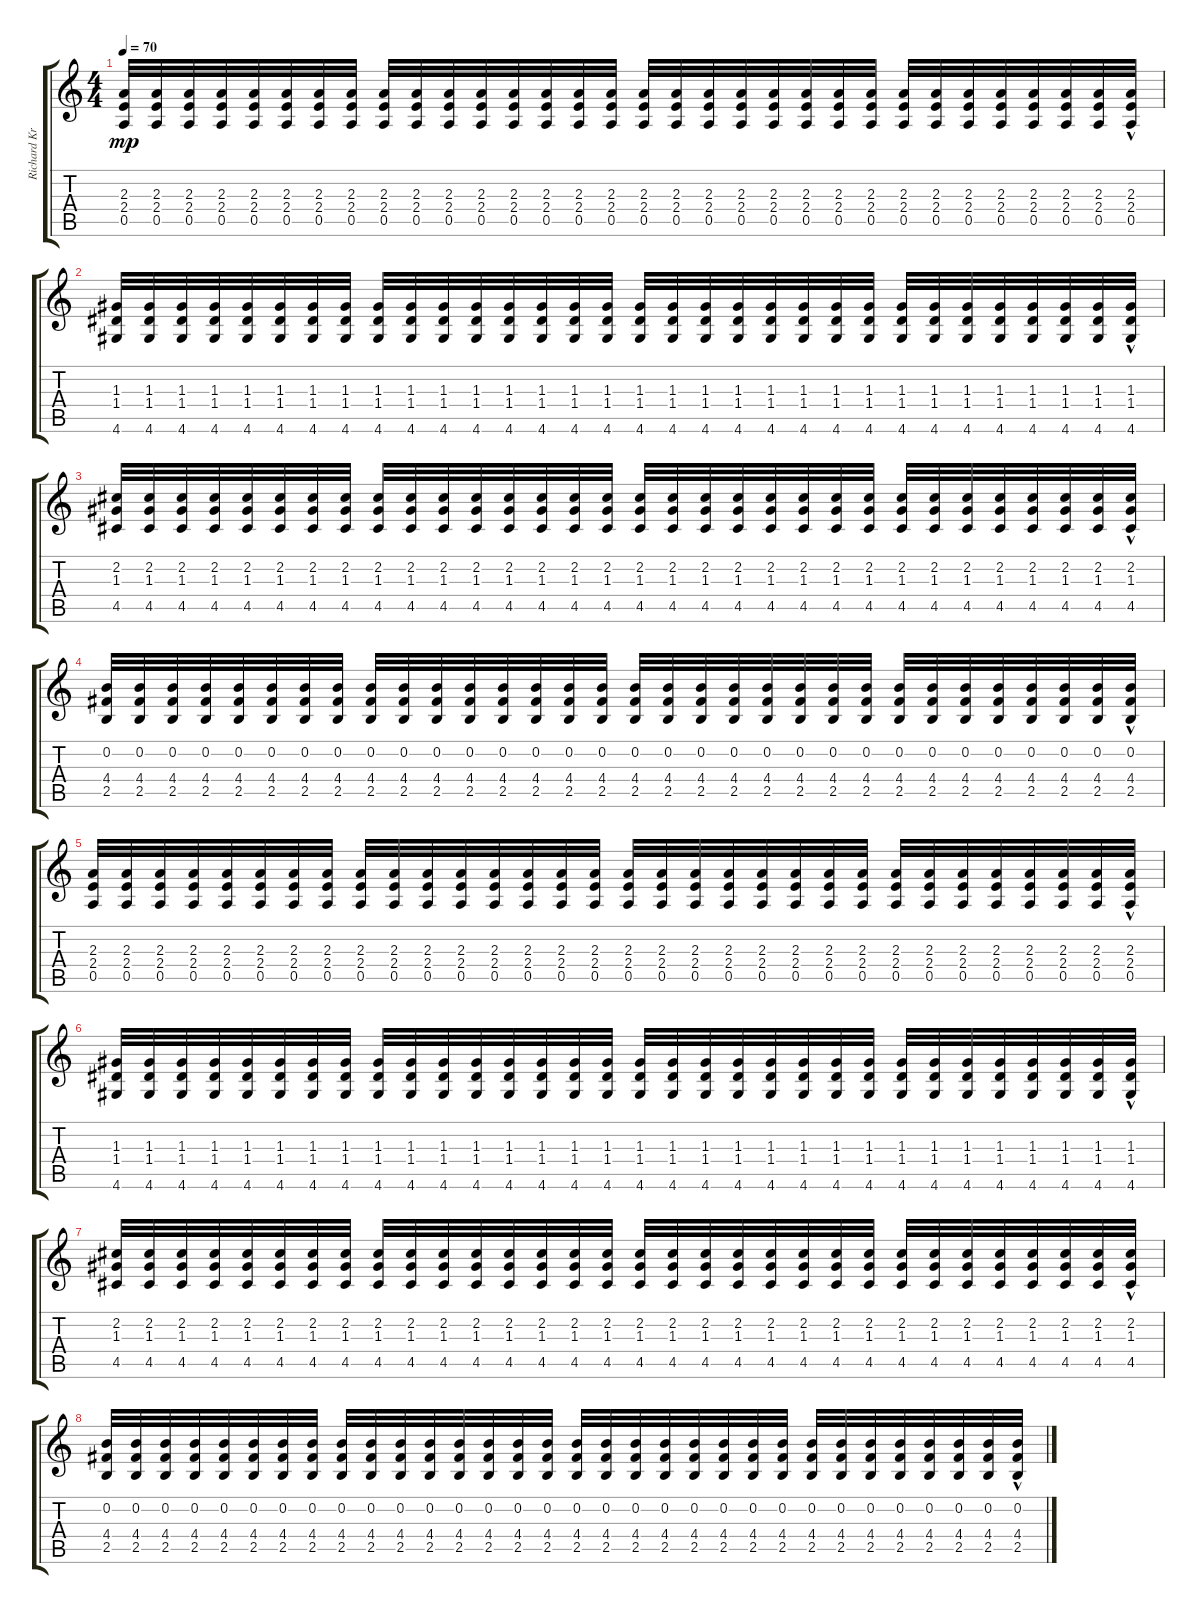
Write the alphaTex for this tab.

\track ("Richard Kruspe" "Richard Kr") {instrument distortionguitar}
\staff {score tabs}
\tuning (E4 B3 G3 D3 A2 E2) {hide}
\ts (4 4)
\tempo 70
\clef g2
\ks c
(2.3 2.4 0.5).32{dy mp} (2.3 2.4 0.5).32 (2.3 2.4 0.5).32 (2.3 2.4 0.5).32 (2.3 2.4 0.5).32 (2.3 2.4 0.5).32 (2.3 2.4 0.5).32 (2.3 2.4 0.5).32 (2.3 2.4 0.5).32 (2.3 2.4 0.5).32 (2.3 2.4 0.5).32 (2.3 2.4 0.5).32 (2.3 2.4 0.5).32 (2.3 2.4 0.5).32 (2.3 2.4 0.5).32 (2.3 2.4 0.5).32 (2.3 2.4 0.5).32 (2.3 2.4 0.5).32 (2.3 2.4 0.5).32 (2.3 2.4 0.5).32 (2.3 2.4 0.5).32 (2.3 2.4 0.5).32 (2.3 2.4 0.5).32 (2.3 2.4 0.5).32 (2.3 2.4 0.5).32 (2.3 2.4 0.5).32 (2.3 2.4 0.5).32 (2.3 2.4 0.5).32 (2.3 2.4 0.5).32 (2.3 2.4 0.5).32 (2.3 2.4 0.5).32 (2.3{hac} 2.4{hac} 0.5{hac}).32 |
(1.3 1.4 4.6).32 (1.3 1.4 4.6).32 (1.3 1.4 4.6).32 (1.3 1.4 4.6).32 (1.3 1.4 4.6).32 (1.3 1.4 4.6).32 (1.3 1.4 4.6).32 (1.3 1.4 4.6).32 (1.3 1.4 4.6).32 (1.3 1.4 4.6).32 (1.3 1.4 4.6).32 (1.3 1.4 4.6).32 (1.3 1.4 4.6).32 (1.3 1.4 4.6).32 (1.3 1.4 4.6).32 (1.3 1.4 4.6).32 (1.3 1.4 4.6).32 (1.3 1.4 4.6).32 (1.3 1.4 4.6).32 (1.3 1.4 4.6).32 (1.3 1.4 4.6).32 (1.3 1.4 4.6).32 (1.3 1.4 4.6).32 (1.3 1.4 4.6).32 (1.3 1.4 4.6).32 (1.3 1.4 4.6).32 (1.3 1.4 4.6).32 (1.3 1.4 4.6).32 (1.3 1.4 4.6).32 (1.3 1.4 4.6).32 (1.3 1.4 4.6).32 (1.3 1.4{hac} 4.6{hac}).32 |
(2.2 1.3 4.5).32 (2.2 1.3 4.5).32 (2.2 1.3 4.5).32 (2.2 1.3 4.5).32 (2.2 1.3 4.5).32 (2.2 1.3 4.5).32 (2.2 1.3 4.5).32 (2.2 1.3 4.5).32 (2.2 1.3 4.5).32 (2.2 1.3 4.5).32 (2.2 1.3 4.5).32 (2.2 1.3 4.5).32 (2.2 1.3 4.5).32 (2.2 1.3 4.5).32 (2.2 1.3 4.5).32 (2.2 1.3 4.5).32 (2.2 1.3 4.5).32 (2.2 1.3 4.5).32 (2.2 1.3 4.5).32 (2.2 1.3 4.5).32 (2.2 1.3 4.5).32 (2.2 1.3 4.5).32 (2.2 1.3 4.5).32 (2.2 1.3 4.5).32 (2.2 1.3 4.5).32 (2.2 1.3 4.5).32 (2.2 1.3 4.5).32 (2.2 1.3 4.5).32 (2.2 1.3 4.5).32 (2.2 1.3 4.5).32 (2.2 1.3 4.5).32 (2.2{hac} 1.3{hac} 4.5{hac}).32 |
(0.2 4.4 2.5).32 (0.2 4.4 2.5).32 (0.2 4.4 2.5).32 (0.2 4.4 2.5).32 (0.2 4.4 2.5).32 (0.2 4.4 2.5).32 (0.2 4.4 2.5).32 (0.2 4.4 2.5).32 (0.2 4.4 2.5).32 (0.2 4.4 2.5).32 (0.2 4.4 2.5).32 (0.2 4.4 2.5).32 (0.2 4.4 2.5).32 (0.2 4.4 2.5).32 (0.2 4.4 2.5).32 (0.2 4.4 2.5).32 (0.2 4.4 2.5).32 (0.2 4.4 2.5).32 (0.2 4.4 2.5).32 (0.2 4.4 2.5).32 (0.2 4.4 2.5).32 (0.2 4.4 2.5).32 (0.2 4.4 2.5).32 (0.2 4.4 2.5).32 (0.2 4.4 2.5).32 (0.2 4.4 2.5).32 (0.2 4.4 2.5).32 (0.2 4.4 2.5).32 (0.2 4.4 2.5).32 (0.2 4.4 2.5).32 (0.2 4.4 2.5).32 (0.2{hac} 4.4{hac} 2.5{hac}).32 |
(2.3 2.4 0.5).32 (2.3 2.4 0.5).32 (2.3 2.4 0.5).32 (2.3 2.4 0.5).32 (2.3 2.4 0.5).32 (2.3 2.4 0.5).32 (2.3 2.4 0.5).32 (2.3 2.4 0.5).32 (2.3 2.4 0.5).32 (2.3 2.4 0.5).32 (2.3 2.4 0.5).32 (2.3 2.4 0.5).32 (2.3 2.4 0.5).32 (2.3 2.4 0.5).32 (2.3 2.4 0.5).32 (2.3 2.4 0.5).32 (2.3 2.4 0.5).32 (2.3 2.4 0.5).32 (2.3 2.4 0.5).32 (2.3 2.4 0.5).32 (2.3 2.4 0.5).32 (2.3 2.4 0.5).32 (2.3 2.4 0.5).32 (2.3 2.4 0.5).32 (2.3 2.4 0.5).32 (2.3 2.4 0.5).32 (2.3 2.4 0.5).32 (2.3 2.4 0.5).32 (2.3 2.4 0.5).32 (2.3 2.4 0.5).32 (2.3 2.4 0.5).32 (2.3{hac} 2.4{hac} 0.5{hac}).32 |
(1.3 1.4 4.6).32 (1.3 1.4 4.6).32 (1.3 1.4 4.6).32 (1.3 1.4 4.6).32 (1.3 1.4 4.6).32 (1.3 1.4 4.6).32 (1.3 1.4 4.6).32 (1.3 1.4 4.6).32 (1.3 1.4 4.6).32 (1.3 1.4 4.6).32 (1.3 1.4 4.6).32 (1.3 1.4 4.6).32 (1.3 1.4 4.6).32 (1.3 1.4 4.6).32 (1.3 1.4 4.6).32 (1.3 1.4 4.6).32 (1.3 1.4 4.6).32 (1.3 1.4 4.6).32 (1.3 1.4 4.6).32 (1.3 1.4 4.6).32 (1.3 1.4 4.6).32 (1.3 1.4 4.6).32 (1.3 1.4 4.6).32 (1.3 1.4 4.6).32 (1.3 1.4 4.6).32 (1.3 1.4 4.6).32 (1.3 1.4 4.6).32 (1.3 1.4 4.6).32 (1.3 1.4 4.6).32 (1.3 1.4 4.6).32 (1.3 1.4 4.6).32 (1.3 1.4{hac} 4.6{hac}).32 |
(2.2 1.3 4.5).32 (2.2 1.3 4.5).32 (2.2 1.3 4.5).32 (2.2 1.3 4.5).32 (2.2 1.3 4.5).32 (2.2 1.3 4.5).32 (2.2 1.3 4.5).32 (2.2 1.3 4.5).32 (2.2 1.3 4.5).32 (2.2 1.3 4.5).32 (2.2 1.3 4.5).32 (2.2 1.3 4.5).32 (2.2 1.3 4.5).32 (2.2 1.3 4.5).32 (2.2 1.3 4.5).32 (2.2 1.3 4.5).32 (2.2 1.3 4.5).32 (2.2 1.3 4.5).32 (2.2 1.3 4.5).32 (2.2 1.3 4.5).32 (2.2 1.3 4.5).32 (2.2 1.3 4.5).32 (2.2 1.3 4.5).32 (2.2 1.3 4.5).32 (2.2 1.3 4.5).32 (2.2 1.3 4.5).32 (2.2 1.3 4.5).32 (2.2 1.3 4.5).32 (2.2 1.3 4.5).32 (2.2 1.3 4.5).32 (2.2 1.3 4.5).32 (2.2{hac} 1.3{hac} 4.5{hac}).32 |
(0.2 4.4 2.5).32 (0.2 4.4 2.5).32 (0.2 4.4 2.5).32 (0.2 4.4 2.5).32 (0.2 4.4 2.5).32 (0.2 4.4 2.5).32 (0.2 4.4 2.5).32 (0.2 4.4 2.5).32 (0.2 4.4 2.5).32 (0.2 4.4 2.5).32 (0.2 4.4 2.5).32 (0.2 4.4 2.5).32 (0.2 4.4 2.5).32 (0.2 4.4 2.5).32 (0.2 4.4 2.5).32 (0.2 4.4 2.5).32 (0.2 4.4 2.5).32 (0.2 4.4 2.5).32 (0.2 4.4 2.5).32 (0.2 4.4 2.5).32 (0.2 4.4 2.5).32 (0.2 4.4 2.5).32 (0.2 4.4 2.5).32 (0.2 4.4 2.5).32 (0.2 4.4 2.5).32 (0.2 4.4 2.5).32 (0.2 4.4 2.5).32 (0.2 4.4 2.5).32 (0.2 4.4 2.5).32 (0.2 4.4 2.5).32 (0.2 4.4 2.5).32 (0.2{hac} 4.4{hac} 2.5{hac}).32
